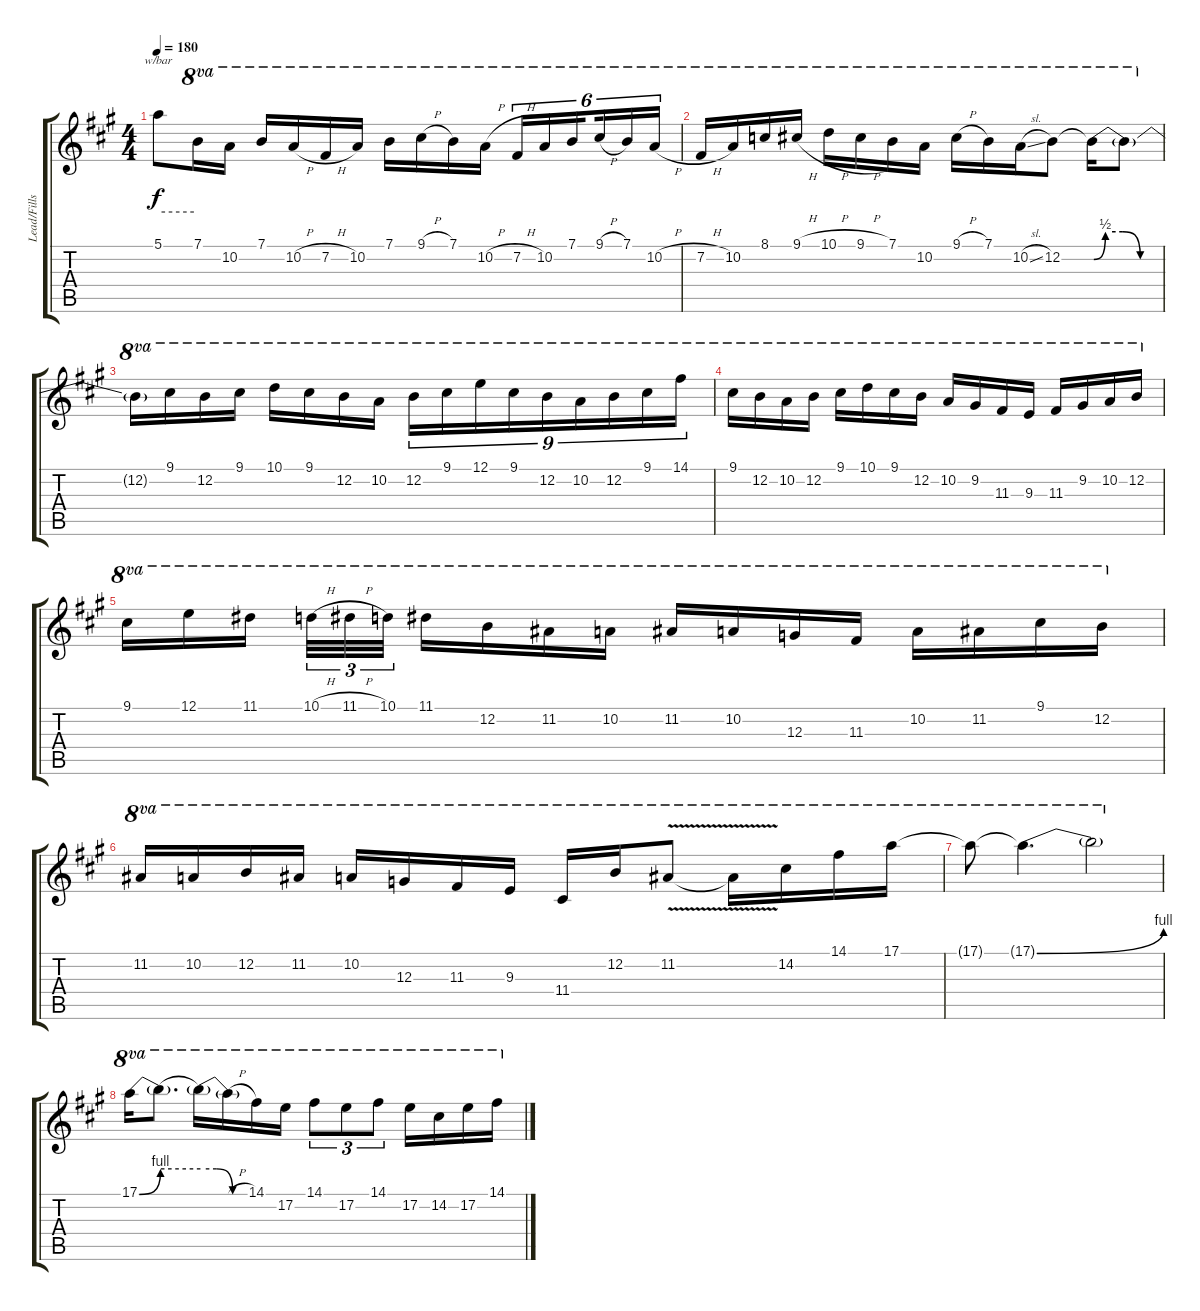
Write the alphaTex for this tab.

\track ("Lead/Fills" "Lead/Fills") {instrument distortionguitar}
\staff {score tabs}
\tuning (E4 B3 G3 D3 A2 E2) {hide}
\ts (4 4)
\tempo 180
\clef g2
\ks a
5.1{t}.8{tbe (hold default 0 0 60 0) dy f} 7.1.16{ot 8va} 10.2.16{ot 8va} 7.1.16{ot 8va} 10.2{h}.16{ot 8va} 7.2{h}.16{ot 8va} 10.2.16{ot 8va} 7.1.16{ot 8va} 9.1{h}.16{ot 8va} 7.1.16{ot 8va} 10.2{h}.16{ot 8va} 7.2{h}.16{tu (6 4) ot 8va} 10.2.16{tu (6 4) ot 8va} 7.1.16{tu (6 4) ot 8va beam splitsecondary} 9.1{h}.16{tu (6 4) ot 8va} 7.1.16{tu (6 4) ot 8va} 10.2{h}.16{tu (6 4) ot 8va} |
7.2{h}.16{ot 8va} 10.2.16{ot 8va} 8.1.16{ot 8va} 9.1{h}.16{ot 8va} 10.1{h}.16{ot 8va} 9.1{h}.16{ot 8va} 7.1.16{ot 8va} 10.2.16{ot 8va} 9.1{h}.16{ot 8va} 7.1.16{ot 8va} 10.2{sl}.16{ot 8va} 12.2.8{ot 8va} 12.2{be (custom 0 0 10 2 25 2 40 0 60 0) t}.16{ot 8va} 12.2{t}.8{ot 8va} |
12.2{t}.16{ot 8va} 9.1.16{ot 8va} 12.2.16{ot 8va} 9.1.16{ot 8va} 10.1.16{ot 8va} 9.1.16{ot 8va} 12.2.16{ot 8va} 10.2.16{ot 8va} 12.2.16{tu (9 8) ot 8va} 9.1.16{tu (9 8) ot 8va} 12.1.16{tu (9 8) ot 8va} 9.1.16{tu (9 8) ot 8va} 12.2.16{tu (9 8) ot 8va} 10.2.16{tu (9 8) ot 8va} 12.2.16{tu (9 8) ot 8va} 9.1.16{tu (9 8) ot 8va} 14.1.16{tu (9 8) ot 8va} |
9.1.16{ot 8va} 12.2.16{ot 8va} 10.2.16{ot 8va} 12.2.16{ot 8va} 9.1.16{ot 8va} 10.1.16{ot 8va} 9.1.16{ot 8va} 12.2.16{ot 8va} 10.2.16{ot 8va} 9.2.16{ot 8va} 11.3.16{ot 8va} 9.3.16{ot 8va} 11.3.16{ot 8va} 9.2.16{ot 8va} 10.2.16{ot 8va} 12.2.16{ot 8va} |
9.1.16{ot 8va} 12.1.16{ot 8va} 11.1.16{ot 8va beam splitsecondary} 10.1{h}.32{tu (3 2) ot 8va} 11.1{h}.32{tu (3 2) ot 8va} 10.1.32{tu (3 2) ot 8va} 11.1.16{ot 8va} 12.2.16{ot 8va} 11.2.16{ot 8va} 10.2.16{ot 8va} 11.2.16{ot 8va} 10.2.16{ot 8va} 12.3.16{ot 8va} 11.3.16{ot 8va} 10.2.16{ot 8va} 11.2.16{ot 8va} 9.1.16{ot 8va} 12.2.16{ot 8va} |
11.2.16{ot 8va} 10.2.16{ot 8va} 12.2.16{ot 8va} 11.2.16{ot 8va} 10.2.16{ot 8va} 12.3.16{ot 8va} 11.3.16{ot 8va} 9.3.16{ot 8va} 11.4.16{ot 8va} 12.2.16{ot 8va} 11.2{v}.8{ot 8va} 11.2{v t}.16{ot 8va} 14.2.16{ot 8va} 14.1.16{ot 8va} 17.1.16{ot 8va} |
17.1{t}.8{ot 8va} 17.1{be (bend 0 0 60 4) t}.4{d ot 8va} 17.1{t}.2{ot 8va} |
17.1{be (bend 0 0 60 4)}.16{ot 8va} 17.1{be (hold 0 4 60 4) t}.8{d ot 8va} 17.1{be (custom 0 4 20 4 40 0 60 0) t}.16{ot 8va} 17.1{h t}.16{ot 8va} 14.1.16{ot 8va} 17.2.16{ot 8va} 14.1.8{tu (3 2) ot 8va} 17.2.8{tu (3 2) ot 8va} 14.1.8{tu (3 2) ot 8va} 17.2.16{ot 8va} 14.2.16{ot 8va} 17.2.16{ot 8va} 14.1.16{ot 8va}
